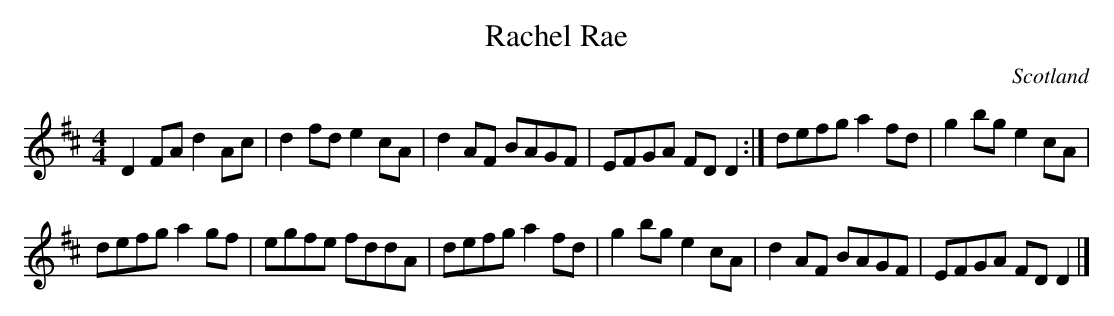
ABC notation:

X:1
T:Rachel Rae
M:4/4
O:Scotland
K:D major
D2FA d2Ac|d2fd e2cA|d2AF BAGF|EFGA FDD2:|\
defg a2fd|g2bg e2cA|
defg a2gf|egfe fddA|\
defg a2fd|g2bg e2cA|d2AF BAGF|EFGA FDD2|]
